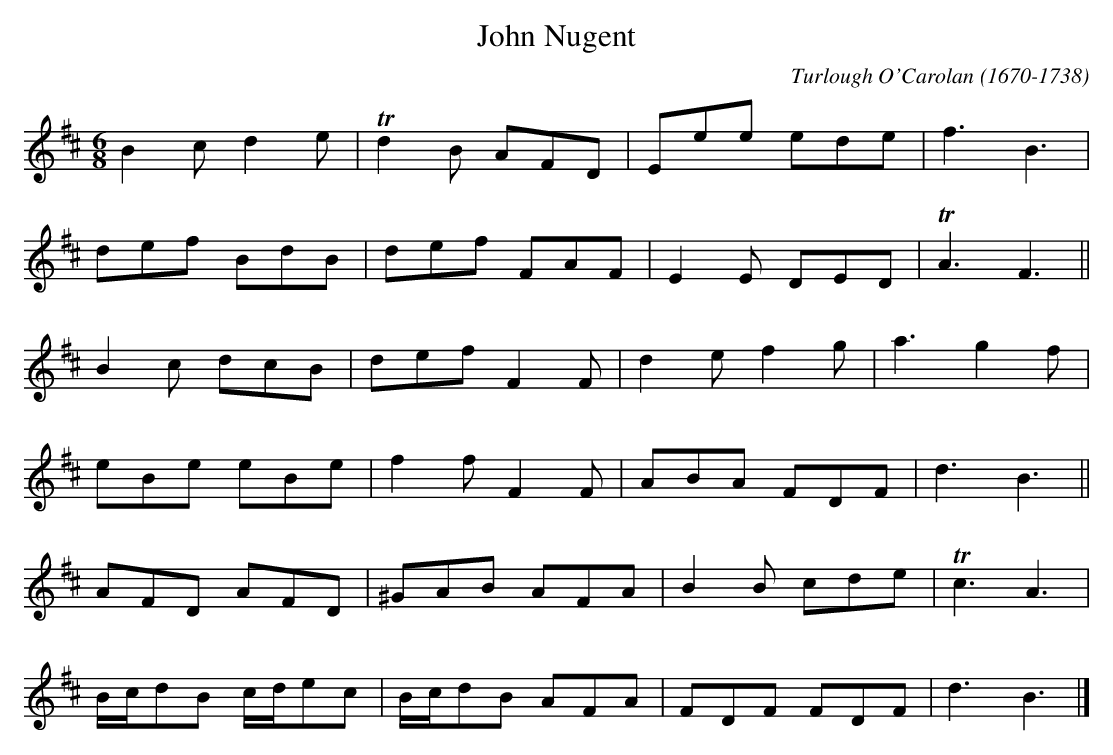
X:1occ
T:John Nugent
C:Turlough O'Carolan (1670-1738)
M:6/8
L:1/8
K:D
C:ALLEGHRETTO
B2c d2e| Td2B AFD|Eee ede|f3B3|
def BdB|def FAF|E2E DED| TA3F3||
B2c dcB|def F2F|d2e f2g|a3g2f|
eBe eBe|f2f F2F|ABA FDF|d3B3||
AFD AFD|^GAB AFA|B2B cde| Tc3A3|
B/2c/2dB c/2d/2ec|B/2c/2dB AFA|FDF FDF|d3B3|]
